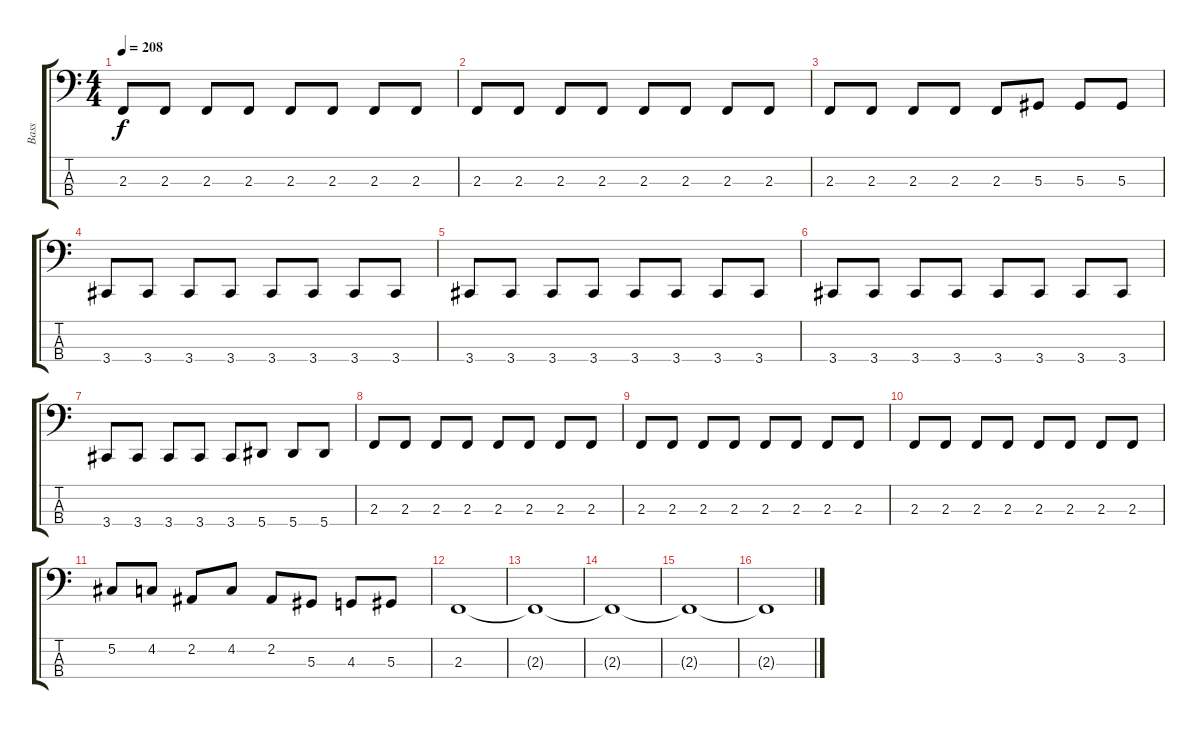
\track ("Bass" "Bass") {instrument electricbassfinger}
\staff {score tabs}
\tuning (Db2 Ab1 Eb1 Bb0) {hide}
\ts (4 4)
\tempo 208
\clef f4
\ks c
2.3.8{dy f} 2.3.8 2.3.8 2.3.8 2.3.8 2.3.8 2.3.8 2.3.8 |
2.3.8 2.3.8 2.3.8 2.3.8 2.3.8 2.3.8 2.3.8 2.3.8 |
2.3.8 2.3.8 2.3.8 2.3.8 2.3.8 5.3.8 5.3.8 5.3.8 |
3.4.8 3.4.8 3.4.8 3.4.8 3.4.8 3.4.8 3.4.8 3.4.8 |
3.4.8 3.4.8 3.4.8 3.4.8 3.4.8 3.4.8 3.4.8 3.4.8 |
3.4.8 3.4.8 3.4.8 3.4.8 3.4.8 3.4.8 3.4.8 3.4.8 |
3.4.8 3.4.8 3.4.8 3.4.8 3.4.8 5.4.8 5.4.8 5.4.8 |
2.3.8 2.3.8 2.3.8 2.3.8 2.3.8 2.3.8 2.3.8 2.3.8 |
2.3.8 2.3.8 2.3.8 2.3.8 2.3.8 2.3.8 2.3.8 2.3.8 |
2.3.8 2.3.8 2.3.8 2.3.8 2.3.8 2.3.8 2.3.8 2.3.8 |
5.2.8 4.2.8 2.2.8 4.2.8 2.2.8 5.3.8 4.3.8 5.3.8 |
2.3.1 |
2.3{t}.1 |
2.3{t}.1 |
2.3{t}.1 |
2.3{t}.1
